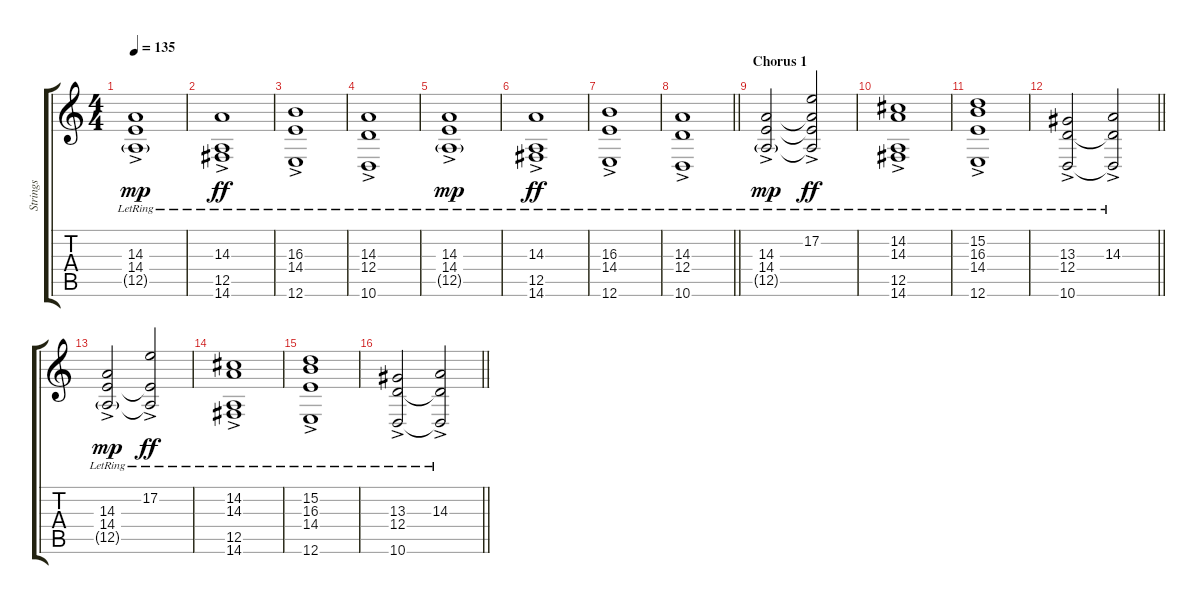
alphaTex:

\track ("Strings" "Strings") {instrument stringensemble1}
\staff {score tabs}
\tuning (E4 B3 G3 D3 A2 E2) {hide}
\ts (4 4)
\tempo 135
\clef g2
\ks c
(14.3{ac lr} 14.4{lr} 12.5{g lr}).1{dy mp} |
(14.3{ac lr} 12.5{lr} 14.6{lr}).1{dy ff} |
(16.3{ac lr} 14.4{lr} 12.6{lr}).1 |
(14.3{ac lr} 12.4{lr} 10.6{lr}).1 |
(14.3{ac lr} 14.4{lr} 12.5{g lr}).1{dy mp} |
(14.3{ac lr} 12.5{lr} 14.6{lr}).1{dy ff} |
(16.3{ac lr} 14.4{lr} 12.6{lr}).1 |
\barLineRight lightlight
(14.3{ac lr} 12.4{lr} 10.6{lr}).1 |
\section ("" "Chorus 1")
(14.3{ac lr} 14.4{lr} 12.5{g lr}).2{dy mp volume 11} (17.2{ac lr} 14.3{t} 14.4{t} 12.5{t}).2{dy ff} |
(14.2{lr} 14.3{ac lr} 12.5{lr} 14.6{lr}).1 |
(15.2{lr} 16.3{ac lr} 14.4{lr} 12.6{lr}).1 |
\barLineRight lightlight
(13.3{ac lr} 12.4{lr} 10.6{lr}).2 (14.3{ac lr} 12.4{t} 10.6{t}).2 |
(14.3{ac lr} 14.4{lr} 12.5{g lr}).2{dy mp} (17.2{ac lr} 14.4{t} 12.5{t}).2{dy ff} |
(14.2{lr} 14.3{ac lr} 12.5{lr} 14.6{lr}).1 |
(15.2{lr} 16.3{ac lr} 14.4{lr} 12.6{lr}).1 |
\barLineRight lightlight
(13.3{ac lr} 12.4{lr} 10.6{lr}).2 (14.3{ac lr} 12.4{t} 10.6{t}).2
